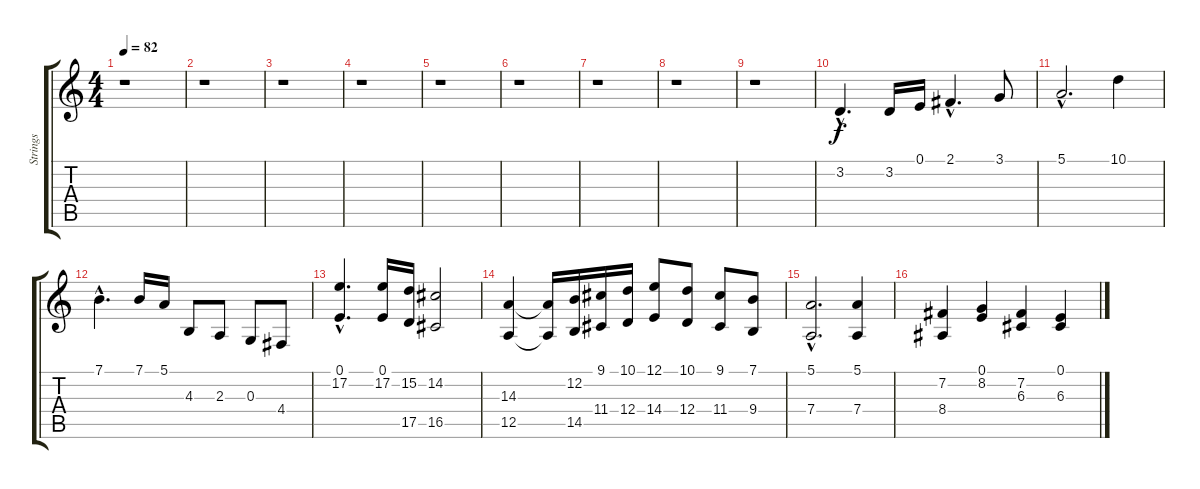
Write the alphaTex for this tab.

\track ("Strings" "Strings") {instrument synthstrings1}
\staff {score tabs}
\tuning (E4 B3 G3 D3 A2 E2) {hide}
\ts (4 4)
\tempo 82
\clef g2
\ks c
r.1{dy f instrument synthstrings1} |
r.1 |
r.1 |
r.1 |
r.1 |
r.1 |
r.1 |
r.1 |
r.1 |
3.2{hac}.4{d volume 0} 3.2.16{volume 6} 0.1.16{volume 3} 2.1{hac}.4{d volume 8} 3.1.8{volume 5} |
5.1{hac}.2{d volume 6} 10.1.4 |
7.1{hac}.4{d} 7.1.16 5.1.16 4.3.8 2.3.8 0.3.8 4.4.8 |
(0.1{hac} 17.2{hac}).4{d} (0.1 17.2).16 (15.2 17.5).16 (14.2 16.5).2 |
(14.3 12.5).4 (14.3{t} 12.5{t}).16 (12.2 14.5).16 (9.1 11.4).16 (10.1 12.4).16 (12.1 14.4).8 (10.1 12.4).8 (9.1 11.4).8 (7.1 9.4).8 |
(5.1{hac} 7.4{hac}).2{d} (5.1 7.4).4 |
(7.2 8.4).4 (0.1 8.2).4 (7.2 6.3).4 (0.1 6.3).4
